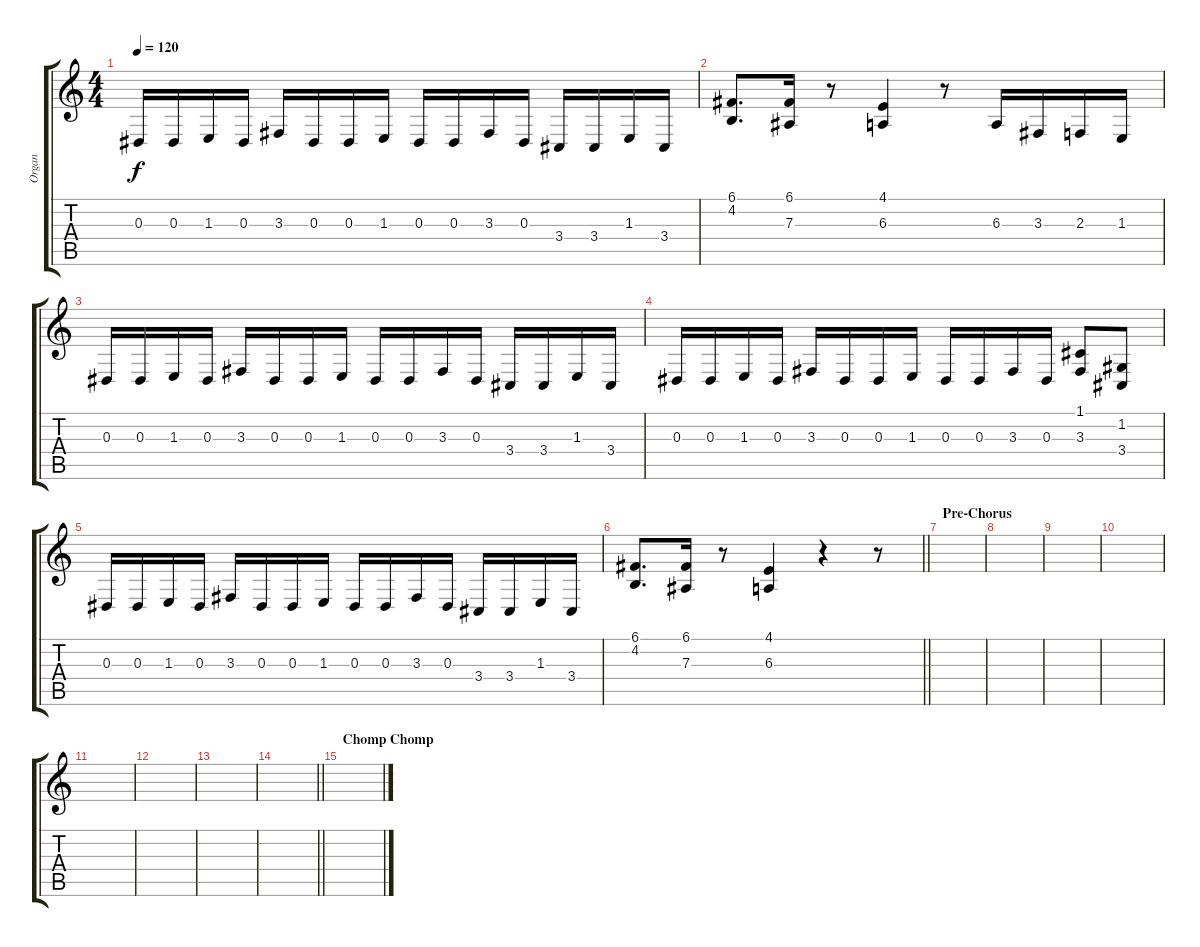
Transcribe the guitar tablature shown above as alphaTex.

\track ("Organ" "Organ") {instrument rockorgan}
\staff {score tabs}
\tuning (C4 G3 Eb3 Bb2 F2 C2) {hide}
\ts (4 4)
\tempo 120
\clef g2
\ks c
0.3.16{dy f} 0.3.16 1.3.16 0.3.16 3.3.16 0.3.16 0.3.16 1.3.16 0.3.16 0.3.16 3.3.16 0.3.16 3.4.16 3.4.16 1.3.16 3.4.16 |
(6.1 4.2).8{d} (6.1 7.3).16 r.8 (4.1 6.3).4 r.8 6.3.16 3.3.16 2.3.16 1.3.16 |
0.3.16 0.3.16 1.3.16 0.3.16 3.3.16 0.3.16 0.3.16 1.3.16 0.3.16 0.3.16 3.3.16 0.3.16 3.4.16 3.4.16 1.3.16 3.4.16 |
0.3.16 0.3.16 1.3.16 0.3.16 3.3.16 0.3.16 0.3.16 1.3.16 0.3.16 0.3.16 3.3.16 0.3.16 (1.1 3.3).8 (1.2 3.4).8 |
0.3.16 0.3.16 1.3.16 0.3.16 3.3.16 0.3.16 0.3.16 1.3.16 0.3.16 0.3.16 3.3.16 0.3.16 3.4.16 3.4.16 1.3.16 3.4.16 |
\barLineRight lightlight
(6.1 4.2).8{d} (6.1 7.3).16 r.8 (4.1 6.3).4 r.4 r.8 |
\section ("" "Pre-Chorus")
|
|
|
|
|
|
|
\barLineRight lightlight
|
\section ("" "Chomp Chomp")
